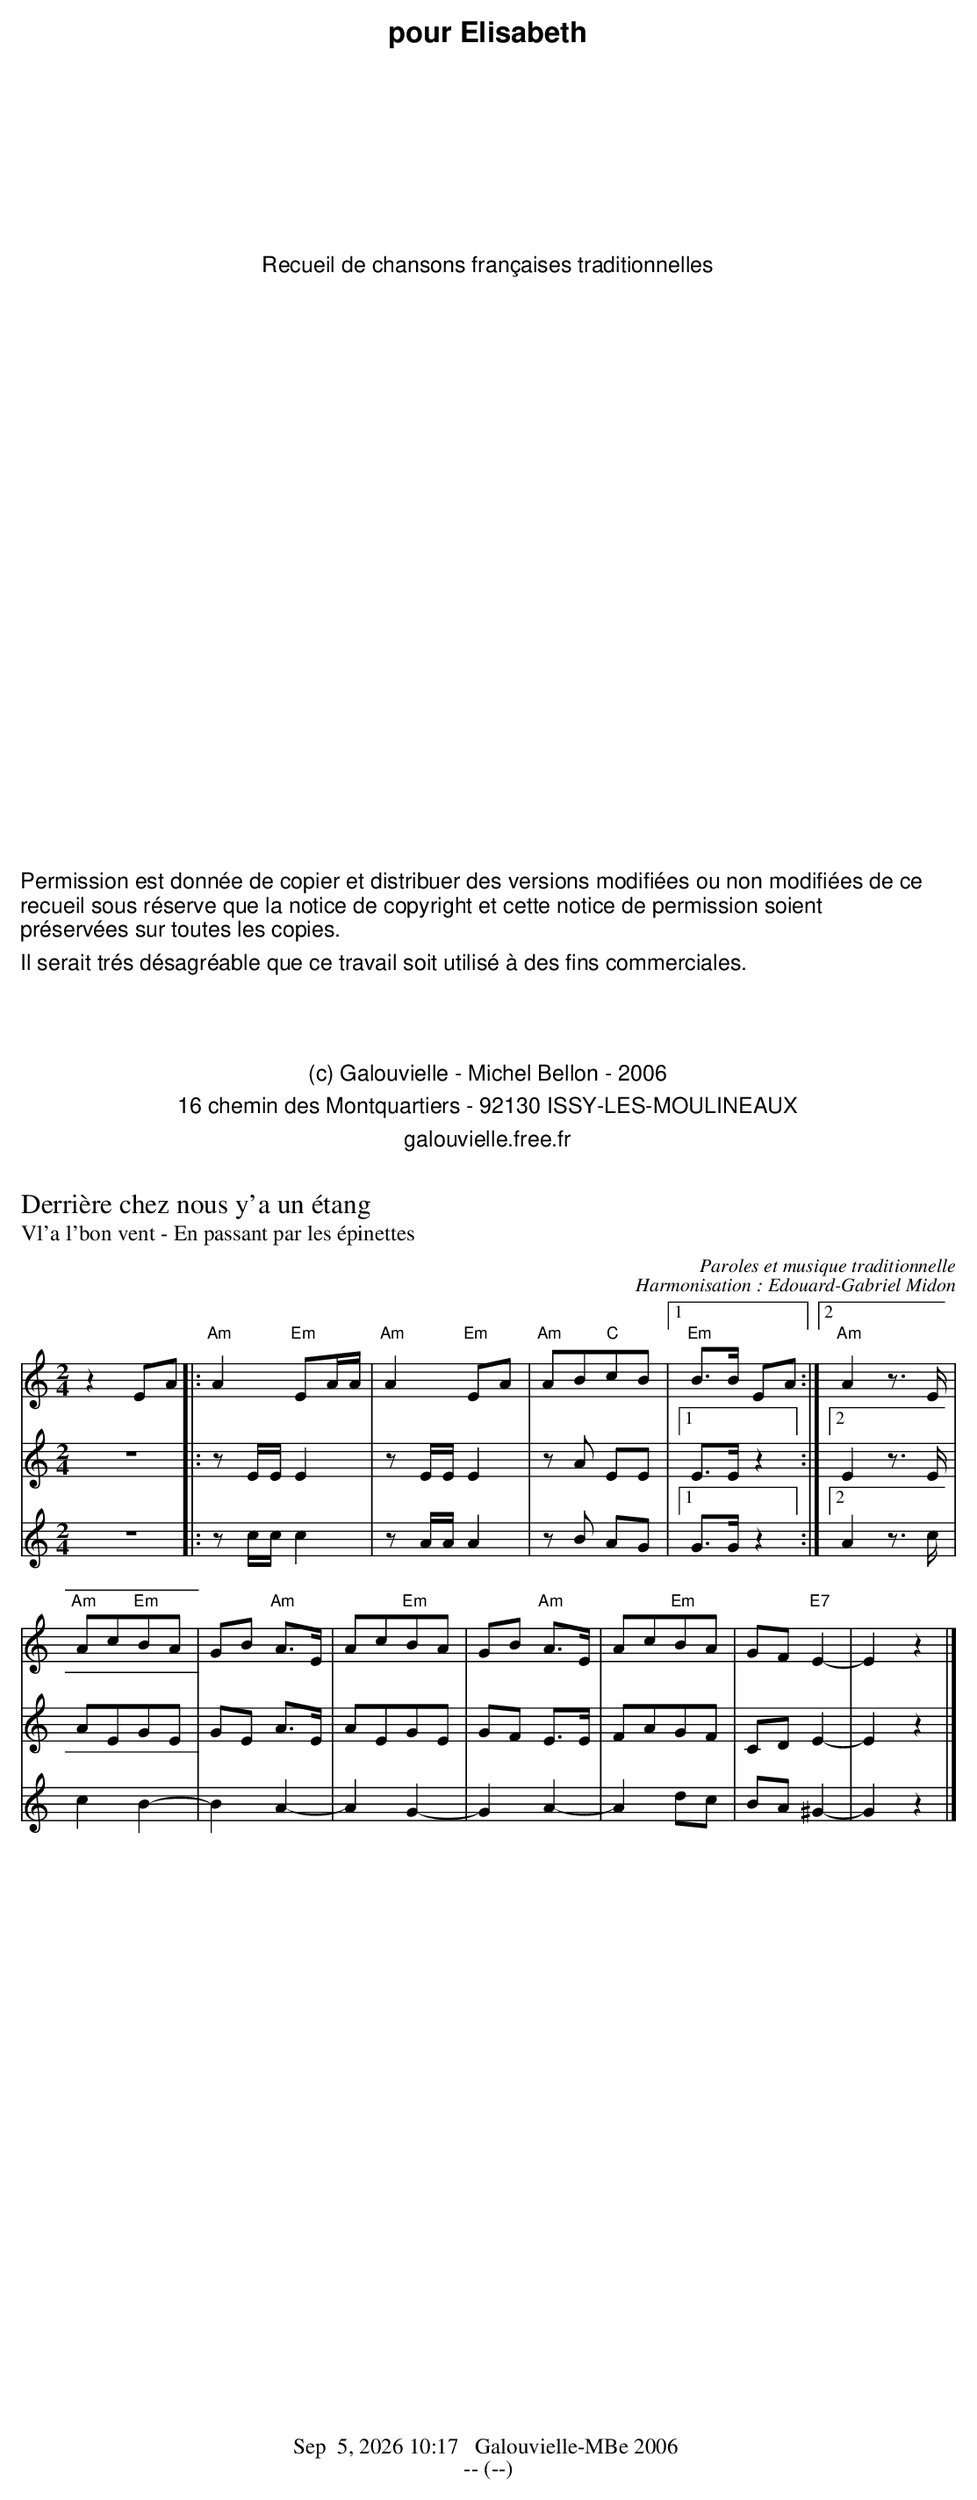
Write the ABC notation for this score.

X:1
T:Derrière chez nous y'a un étang
T:Vl'a l'bon vent - En passant par les épinettes
C:Paroles et musique traditionnelle
C:Harmonisation : Edouard-Gabriel Midon
M:2/4
L:1/8
K:Am
V:1
z2 EA |: "Am"A2 "Em"EA/A/ | "Am"A2 "Em"EA | "Am"AB"C"cB |1 "Em"B>B EA :|2 "Am"A2 z>E |
"Am"Ac"Em"BA | GB "Am"A>E | Ac"Em"BA | GB "Am"A>E | Ac"Em"BA | GF "E7"E2- | E2z2 |]
V:2
z4 |: zE/E/ E2 | zE/E/ E2 | zA EE |1 E>E z2 :|2 E2 z>E |
AEGE | GE A>E | AEGE | GF E>E | FAGF | CDE2- | E2 z2 |]
V:3
z4 |: zc/c/ c2 | zA/A/ A2 | zB AG |1 G>G z2 :|2 A2 z>c |
c2B2- | B2 A2- | A2 G2- | G2 A2- | A2 dc | BA ^G2- | G2 z2 |]
